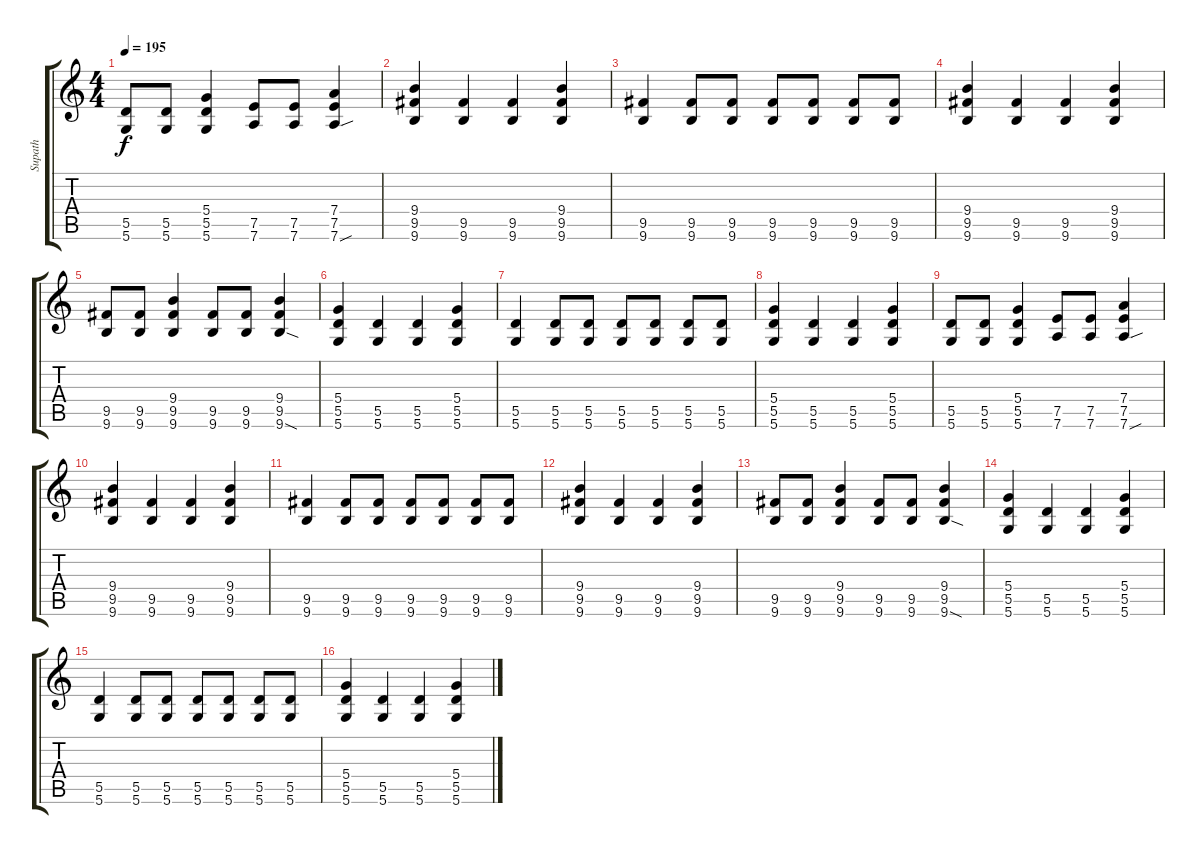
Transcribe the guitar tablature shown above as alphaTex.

\track ("Supath" "Supath") {instrument overdrivenguitar}
\staff {score tabs}
\tuning (E4 B3 G3 D3 A2 D2) {hide}
\ts (4 4)
\tempo 195
\clef g2
\ks c
(5.5 5.6).8{dy f} (5.5 5.6).8 (5.4 5.5 5.6).4 (7.5 7.6).8 (7.5 7.6).8 (7.4 7.5 7.6{sou}).4 |
(9.4 9.5 9.6).4 (9.5 9.6).4 (9.5 9.6).4 (9.4 9.5 9.6).4 |
(9.5 9.6).4 (9.5 9.6).8 (9.5 9.6).8 (9.5 9.6).8 (9.5 9.6).8 (9.5 9.6).8 (9.5 9.6).8 |
(9.4 9.5 9.6).4 (9.5 9.6).4 (9.5 9.6).4 (9.4 9.5 9.6).4 |
(9.5 9.6).8 (9.5 9.6).8 (9.4 9.5 9.6).4 (9.5 9.6).8 (9.5 9.6).8 (9.4 9.5 9.6{sod}).4 |
(5.4 5.5 5.6).4 (5.5 5.6).4 (5.5 5.6).4 (5.4 5.5 5.6).4 |
(5.5 5.6).4 (5.5 5.6).8 (5.5 5.6).8 (5.5 5.6).8 (5.5 5.6).8 (5.5 5.6).8 (5.5 5.6).8 |
(5.4 5.5 5.6).4 (5.5 5.6).4 (5.5 5.6).4 (5.4 5.5 5.6).4 |
(5.5 5.6).8 (5.5 5.6).8 (5.4 5.5 5.6).4 (7.5 7.6).8 (7.5 7.6).8 (7.4 7.5 7.6{sou}).4 |
(9.4 9.5 9.6).4 (9.5 9.6).4 (9.5 9.6).4 (9.4 9.5 9.6).4 |
(9.5 9.6).4 (9.5 9.6).8 (9.5 9.6).8 (9.5 9.6).8 (9.5 9.6).8 (9.5 9.6).8 (9.5 9.6).8 |
(9.4 9.5 9.6).4 (9.5 9.6).4 (9.5 9.6).4 (9.4 9.5 9.6).4 |
(9.5 9.6).8 (9.5 9.6).8 (9.4 9.5 9.6).4 (9.5 9.6).8 (9.5 9.6).8 (9.4 9.5 9.6{sod}).4 |
(5.4 5.5 5.6).4 (5.5 5.6).4 (5.5 5.6).4 (5.4 5.5 5.6).4 |
(5.5 5.6).4 (5.5 5.6).8 (5.5 5.6).8 (5.5 5.6).8 (5.5 5.6).8 (5.5 5.6).8 (5.5 5.6).8 |
(5.4 5.5 5.6).4 (5.5 5.6).4 (5.5 5.6).4 (5.4 5.5 5.6).4
